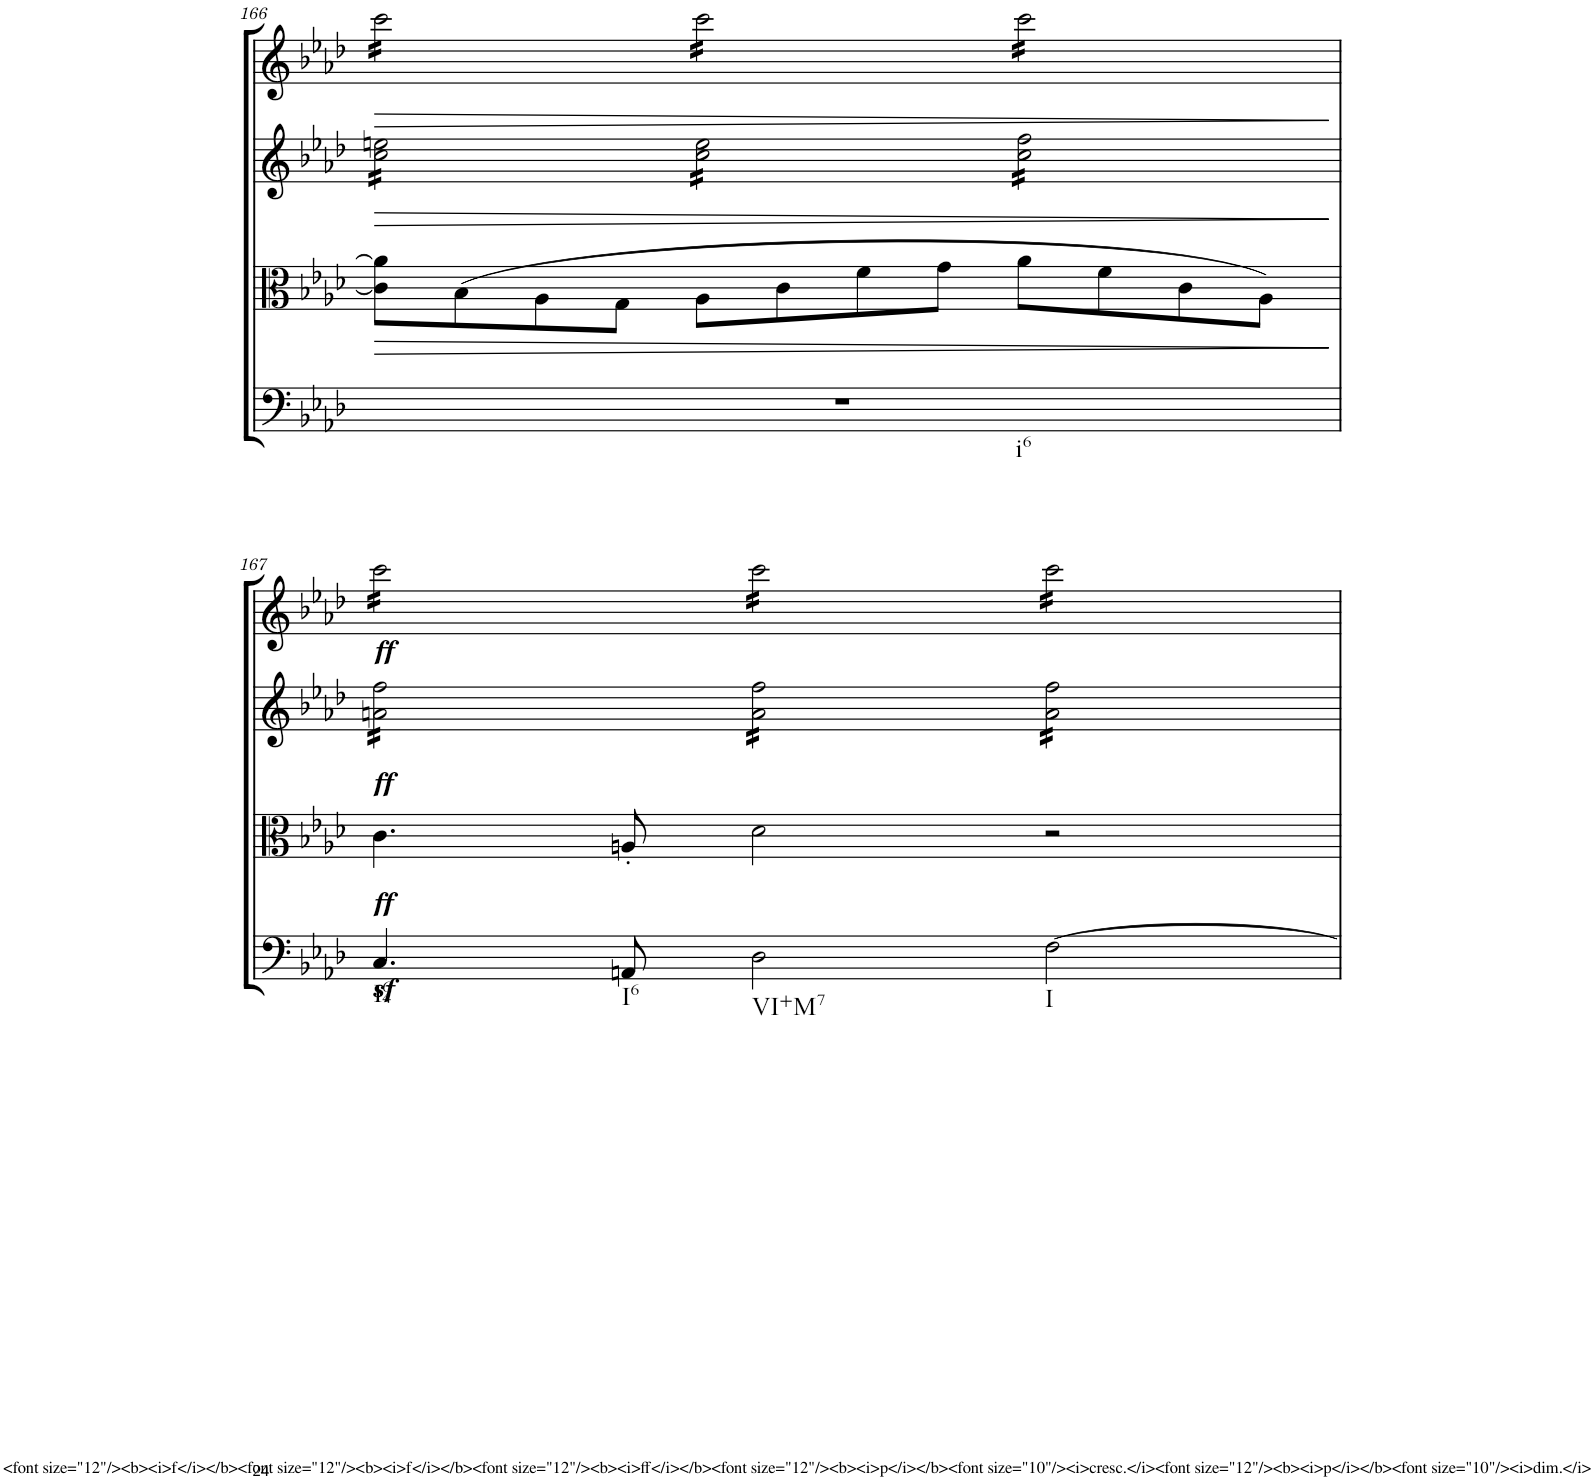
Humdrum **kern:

**kern	**kern	**dynam	**kern	**dynam	**kern	**dynam
*part4	*part3	*part3	*part2	*part2	*part1	*part1
*staff4	*staff3	*staff3	*staff2	*staff2	*staff1	*staff1
*I"Cello	*I"Viola	*	*I"2nd Violin	*	*I"1st Violin	*
*	*I'Vla	*	*I'Vln	*	*I'Vln	*
!!LO:PB:g=z
*clefF4	*clefC3	*	*clefG2	*	*clefG2	*
*k[b-e-a-d-]	*k[b-e-a-d-]	*	*k[b-e-a-d-]	*	*k[b-e-a-d-]	*
*A-:	*A-:	*	*A-:	*	*A-:	*
*M3/2	*M3/2	*	*M3/2	*	*M3/2	*
=166	=166	=166	=166	=166	=166	=166
!LO:TX:b:t=i6	!	!	!	!	!	!
!	!	!LO:HP:b	!	!LO:HP:b	!	!LO:HP:b
*	*	*	*tremolo	*	*	*
*	*	*	*	*	*tremolo	*
1.r	8c\] 8a-\]L	>	16cc\ 16een\LL	>	16ccc\LL	>
.	.	.	16cc\ 16een\	.	16ccc\	.
.	(8B-\	.	16cc\ 16een\	.	16ccc\	.
.	.	.	16cc\ 16een\	.	16ccc\	.
.	8A-\	.	16cc\ 16een\	.	16ccc\	.
.	.	.	16cc\ 16een\	.	16ccc\	.
.	8G\J	.	16cc\ 16een\	.	16ccc\	.
.	.	.	16cc\ 16een\JJ	.	16ccc\JJ	.
.	8A-\L	.	16cc\ 16ee\LL	.	16ccc\LL	.
.	.	.	16cc\ 16ee\	.	16ccc\	.
.	8c\	.	16cc\ 16ee\	.	16ccc\	.
.	.	.	16cc\ 16ee\	.	16ccc\	.
.	8f\	.	16cc\ 16ee\	.	16ccc\	.
.	.	.	16cc\ 16ee\	.	16ccc\	.
.	8g\J	.	16cc\ 16ee\	.	16ccc\	.
.	.	.	16cc\ 16ee\JJ	.	16ccc\JJ	.
.	8a-\L	.	16cc\ 16ff\LL	.	16ccc\LL	.
.	.	.	16cc\ 16ff\	.	16ccc\	.
.	8f\	.	16cc\ 16ff\	.	16ccc\	.
.	.	.	16cc\ 16ff\	.	16ccc\	.
.	8c\	.	16cc\ 16ff\	.	16ccc\	.
.	.	.	16cc\ 16ff\	.	16ccc\	.
.	8A-\J)	.	16cc\ 16ff\	.	16ccc\	.
.	.	.	16cc\ 16ff\JJ	.	16ccc\JJ	.
.	.	]	.	]	.	]
!!LO:LB:g=z
=167	=167	=167	=167	=167	=167	=167
!	!	!	!	!	!LO:TX:b:Bi:t=ff	!
!	!LO:TX:a:Bi:t=ff	!	!	!	!	!
!LO:TX:a:Bi:t=ff	!	!	!	!	!	!
!LO:TX:a:Bi:t=sf	!	!	!	!	!	!
!LO:TX:b:t=I64	!	!	!	!	!	!
4.C/	4.c\	.	16an\ 16ff\LL	.	16ccc\LL	.
.	.	.	16an\ 16ff\	.	16ccc\	.
.	.	.	16an\ 16ff\	.	16ccc\	.
.	.	.	16an\ 16ff\	.	16ccc\	.
.	.	.	16an\ 16ff\	.	16ccc\	.
.	.	.	16an\ 16ff\	.	16ccc\	.
!LO:TX:b:t=I6	!	!	!	!	!	!
8AAn/	8An'/	.	16an\ 16ff\	.	16ccc\	.
.	.	.	16an\ 16ff\JJ	.	16ccc\JJ	.
!LO:TX:b:t=VI+M7	!	!	!	!	!	!
2D-\	2d-\	.	16a\ 16ff\LL	.	16ccc\LL	.
.	.	.	16a\ 16ff\	.	16ccc\	.
.	.	.	16a\ 16ff\	.	16ccc\	.
.	.	.	16a\ 16ff\	.	16ccc\	.
.	.	.	16a\ 16ff\	.	16ccc\	.
.	.	.	16a\ 16ff\	.	16ccc\	.
.	.	.	16a\ 16ff\	.	16ccc\	.
.	.	.	16a\ 16ff\JJ	.	16ccc\JJ	.
!LO:TX:b:t=I	!	!	!	!	!	!
[2F\	2r	.	16a\ 16ff\LL	.	16ccc\LL	.
.	.	.	16a\ 16ff\	.	16ccc\	.
.	.	.	16a\ 16ff\	.	16ccc\	.
.	.	.	16a\ 16ff\	.	16ccc\	.
.	.	.	16a\ 16ff\	.	16ccc\	.
.	.	.	16a\ 16ff\	.	16ccc\	.
.	.	.	16a\ 16ff\	.	16ccc\	.
.	.	.	16a\ 16ff\JJ	.	16ccc\JJ	.
*	*	*	*	*	*Xtremolo	*
*	*	*	*Xtremolo	*	*	*
=	=	=	=	=	=	=
*-	*-	*-	*-	*-	*-	*-
